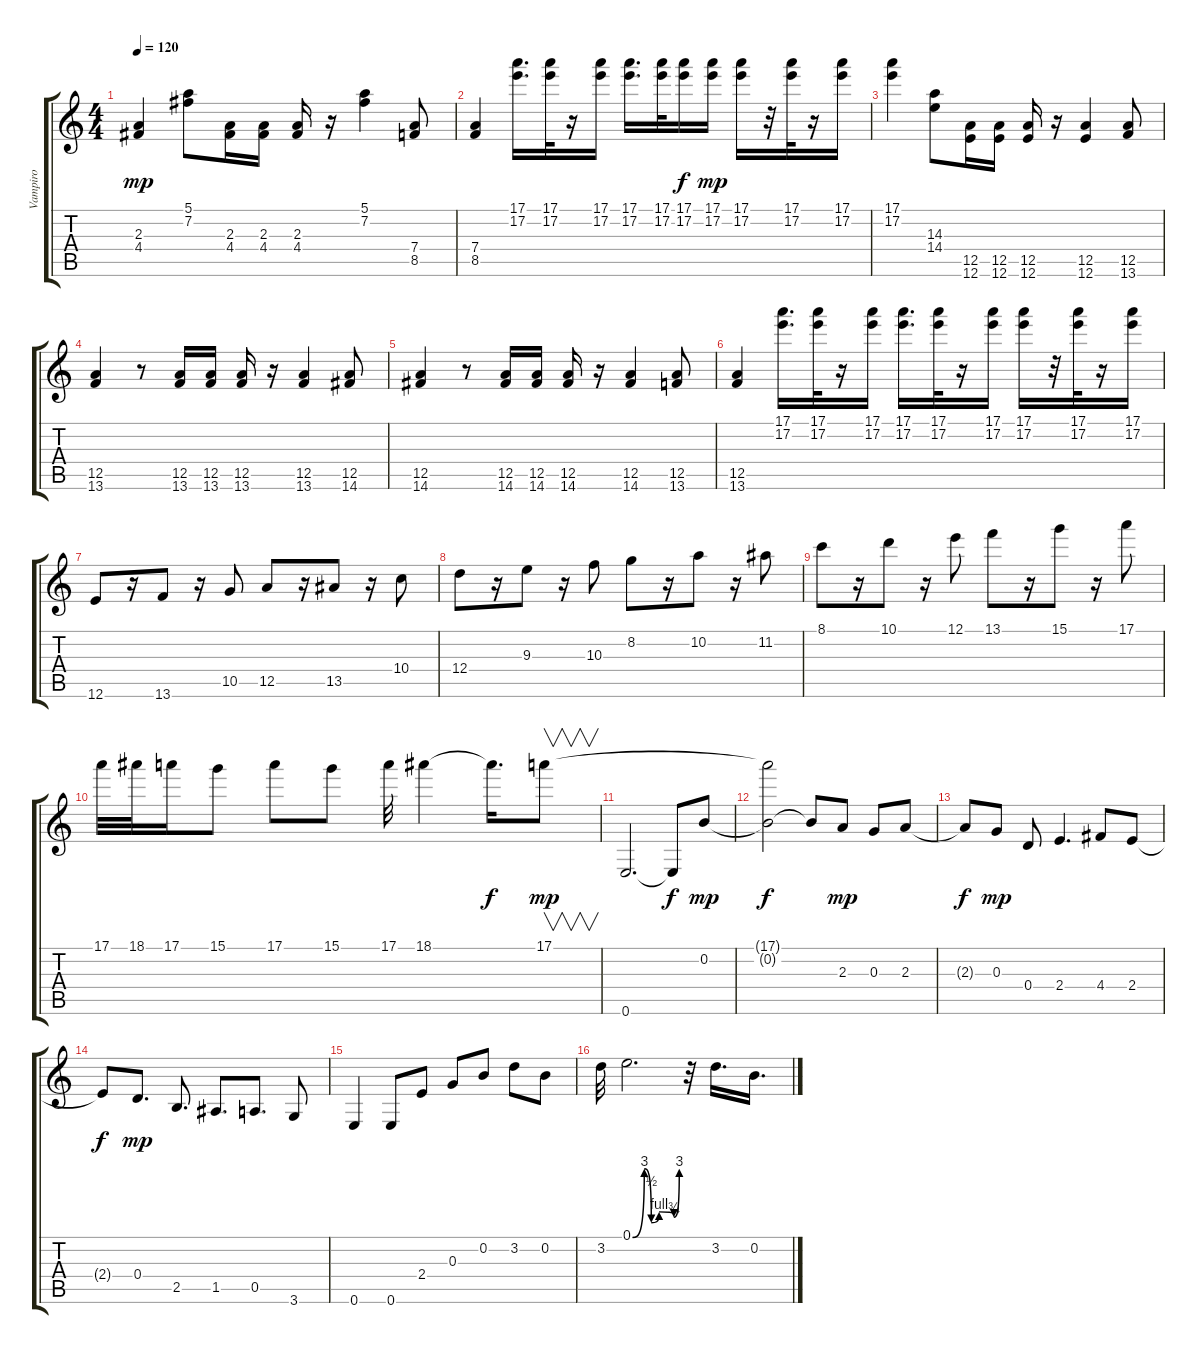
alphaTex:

\track ("Vampiro" "Vampiro") {instrument distortionguitar}
\staff {score tabs}
\tuning (E4 B3 G3 D3 A2 E2) {hide}
\ts (4 4)
\tempo 120
\clef g2
\ks c
(2.3 4.4).4{dy mp} (5.1 7.2).8 (2.3 4.4).16 (2.3 4.4).16 (2.3 4.4).16 r.16 (5.1 7.2).4 (7.4 8.5).8 |
(7.4 8.5).4 (17.1 17.2).16{d} (17.1 17.2).32 r.16 (17.1 17.2).16 (17.1 17.2).16{d} (17.1 17.2).32 (17.1 17.2).16{dy f} (17.1 17.2).16{dy mp} (17.1 17.2).16 r.32 (17.1 17.2).32 r.16 (17.1 17.2).16 |
(17.1 17.2).4 (14.3 14.4).8 (12.5 12.6).16 (12.5 12.6).16 (12.5 12.6).16 r.16 (12.5 12.6).4 (12.5 13.6).8 |
(12.5 13.6).4 r.8 (12.5 13.6).16 (12.5 13.6).16 (12.5 13.6).16 r.16 (12.5 13.6).4 (12.5 14.6).8 |
(12.5 14.6).4 r.8 (12.5 14.6).16 (12.5 14.6).16 (12.5 14.6).16 r.16 (12.5 14.6).4 (12.5 13.6).8 |
(12.5 13.6).4 (17.1 17.2).16{d} (17.1 17.2).32 r.16 (17.1 17.2).16 (17.1 17.2).16{d} (17.1 17.2).32 r.16 (17.1 17.2).16 (17.1 17.2).16 r.32 (17.1 17.2).32 r.16 (17.1 17.2).16 |
12.6.8 r.16 13.6.8 r.16 10.5.8 12.5.8 r.16 13.5.8 r.16 10.4.8 |
12.4.8 r.16 9.3.8 r.16 10.3.8 8.2.8 r.16 10.2.8 r.16 11.2.8 |
8.1.8 r.16 10.1.8 r.16 12.1.8 13.1.8 r.16 15.1.8 r.16 17.1.8 |
17.1.32 18.1.32 17.1.16 15.1.8 17.1.8 15.1.8 17.1.32 18.1.4 18.1{t}.16{d dy f} 17.1.8{v dy mp} |
0.6.2{d} 0.6{t}.8{dy f} 0.2.8{dy mp} |
(17.1{t} 0.2{t}).2{dy f} 0.2{t}.8 2.3.8{dy mp} 0.3.8 2.3.8 |
2.3{t}.8{dy f} 0.3.8{dy mp} 0.4.8 2.4.4{d} 4.4.8 2.4.8 |
2.4{t}.8{dy f} 0.4.8{d dy mp} 2.5.8{d} 1.5.8{d} 0.5.8{d} 3.6.8 |
0.6.4 0.6.8 2.4.8 0.3.8 0.2.8 3.2.8 0.2.8 |
3.2.32 0.1{be (custom 0 0 15 12 24 2 34 4 53 3 60 12)}.2{d} r.32 3.2.16{d} 0.2.16{d}
